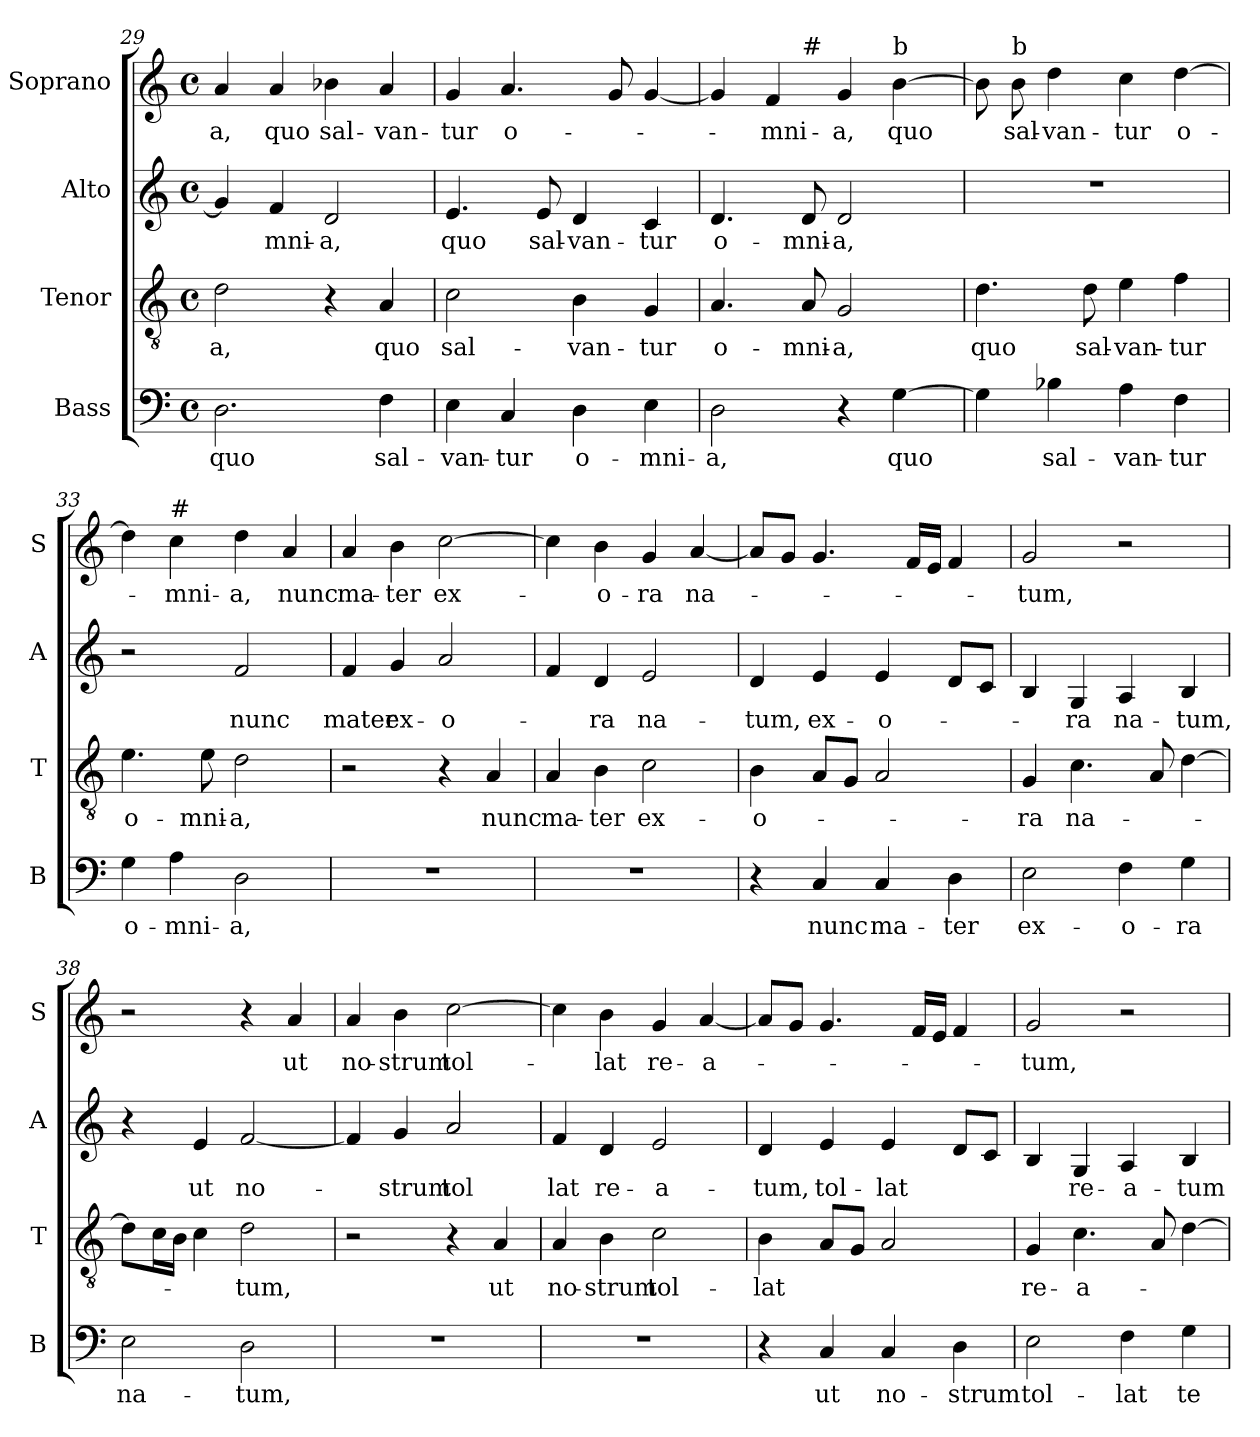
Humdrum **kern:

**kern	**text	**kern	**text	**kern	**text	**kern	**text
*part4	*part4	*part3	*part3	*part2	*part2	*part1	*part1
*staff4	*staff4	*staff3	*staff3	*staff2	*staff2	*staff1	*staff1
*I"Bass	*	*I"Tenor	*	*I"Alto	*	*I"Soprano	*
*I'B	*	*I'T	*	*I'A	*	*I'S	*
*clefF4	*	*clefGv2	*	*clefG2	*	*clefG2	*
*k[]	*	*k[]	*	*k[]	*	*k[]	*
*C:	*	*C:	*	*C:	*	*C:	*
*M4/4	*	*M4/4	*	*M4/4	*	*M4/4	*
*met(c)	*	*met(c)	*	*met(c)	*	*met(c)	*
=29	=29	=29	=29	=29	=29	=29	=29
!	!LO:LY:b	!	!LO:LY:b	!	!	!	!LO:LY:b
2.D\	quo	2d\	-a,	4g/]	.	4a/	-a,
!	!	!	!	!	!LO:LY:b	!	!LO:LY:b
.	.	.	.	4f/	-mni-	4a/	quo
!	!	!	!	!	!LO:LY:b	!	!LO:LY:b
.	.	4r	.	2d/	-a,	4b-X\	sal-
!	!LO:LY:b	!	!LO:LY:b	!	!	!	!LO:LY:b
4F\	sal-	4A/	quo	.	.	4a/	-van-
!!LO:LB:g=z
=30	=30	=30	=30	=30	=30	=30	=30
!	!LO:LY:b	!	!LO:LY:b	!	!LO:LY:b	!	!LO:LY:b
4E\	-van-	2c\	sal-	4.e/	quo	4g/	-tur
!	!LO:LY:b	!	!	!	!	!	!LO:LY:b
4C/	-tur	.	.	.	.	4.a/	o-
!	!	!	!	!	!LO:LY:b	!	!
.	.	.	.	8e/	sal-	.	.
!	!LO:LY:b	!	!LO:LY:b	!	!LO:LY:b	!	!
4D\	o-	4B\	-van-	4d/	-van-	.	.
.	.	.	.	.	.	8g/	.
!	!LO:LY:b	!	!LO:LY:b	!	!LO:LY:b	!	!
4E\	-mni-	4G/	-tur	4c/	-tur	[4g/	.
=31	=31	=31	=31	=31	=31	=31	=31
!	!LO:LY:b	!	!LO:LY:b	!	!LO:LY:b	!	!
*	*	*	*	*	*	*^	*
2D\	-a,	4.A/	o-	4.d/	o-	4g/]	4.ryy	.
!	!	!	!	!	!	!	!	!LO:LY:b
.	.	.	.	.	.	4f/	.	-mni-
!	!	!	!	!	!	!	!LO:TX:a:t=#	!
!	!	!	!LO:LY:b	!	!LO:LY:b	!	!	!
.	.	8A/	-mni-	8d/	-mni-	.	2ryy	.
!	!	!	!LO:LY:b	!	!LO:LY:b	!	!	!LO:LY:b
4r	.	2G/	-a,	2d/	-a,	4g/	.	-a,
!	!	!	!	!	!	!LO:TX:a:t=b	!	!
!	!LO:LY:b	!	!	!	!	!	!	!LO:LY:b
[4G\	quo	.	.	.	.	[4b\	.	quo
.	.	.	.	.	.	.	8ryy	.
=32	=32	=32	=32	=32	=32	=32	=32	=32
!	!	!	!LO:LY:b	!	!	!	!	!
*	*	*	*	*	*	*v	*v	*
4G\]	.	4.d\	quo	1r	.	8b\]	.
!	!	!	!	!	!	!LO:TX:a:t=b	!
!	!	!	!	!	!	!	!LO:LY:b
.	.	.	.	.	.	8b\	sal-
!	!LO:LY:b	!	!	!	!	!	!LO:LY:b
4B-X\	sal-	.	.	.	.	4dd\	-van-
!	!	!	!LO:LY:b	!	!	!	!
.	.	8d\	sal-	.	.	.	.
!	!LO:LY:b	!	!LO:LY:b	!	!	!	!LO:LY:b
4A\	-van-	4e\	-van-	.	.	4cc\	-tur
!	!LO:LY:b	!	!LO:LY:b	!	!	!	!LO:LY:b
4F\	-tur	4f\	-tur	.	.	[4dd\	o-
=33	=33	=33	=33	=33	=33	=33	=33
!	!LO:LY:b	!	!LO:LY:b	!	!	!	!
4G\	o-	4.e\	o-	2r	.	4dd\]	.
!	!	!	!	!	!	!LO:TX:a:t=#	!
!	!LO:LY:b	!	!	!	!	!	!LO:LY:b
4A\	-mni-	.	.	.	.	4cc\	-mni-
!	!	!	!LO:LY:b	!	!	!	!
.	.	8e\	-mni-	.	.	.	.
!	!LO:LY:b	!	!LO:LY:b	!	!LO:LY:b	!	!LO:LY:b
2D\	-a,	2d\	-a,	2f/	nunc	4dd\	-a,
!	!	!	!	!	!	!	!LO:LY:b
.	.	.	.	.	.	4a/	nunc
=34	=34	=34	=34	=34	=34	=34	=34
!	!	!	!	!	!LO:LY:b	!	!LO:LY:b
1r	.	2r	.	4f/	mater	4a/	ma-
!	!	!	!	!	!LO:LY:b	!	!LO:LY:b
.	.	.	.	4g/	ex-	4b\	-ter
!	!	!	!	!	!LO:LY:b	!	!LO:LY:b
.	.	4r	.	2a/	-o-	[2cc\	ex-
!	!	!	!LO:LY:b	!	!	!	!
.	.	4A/	nunc	.	.	.	.
=35	=35	=35	=35	=35	=35	=35	=35
!	!	!	!LO:LY:b	!	!	!	!
1r	.	4A/	ma-	4f/	.	4cc\]	.
!	!	!	!LO:LY:b	!	!LO:LY:b	!	!LO:LY:b
.	.	4B\	-ter	4d/	-ra	4b\	-o-
!	!	!	!LO:LY:b	!	!LO:LY:b	!	!LO:LY:b
.	.	2c\	ex-	2e/	na-	4g/	-ra
!	!	!	!	!	!	!	!LO:LY:b
.	.	.	.	.	.	[4a/	na-
!!LO:PB:g=z
=36	=36	=36	=36	=36	=36	=36	=36
!	!	!	!LO:LY:b	!	!LO:LY:b	!	!
4r	.	4B\	-o-	4d/	-tum,	8a/L]	.
.	.	.	.	.	.	8g/J	.
!	!LO:LY:b	!	!	!	!LO:LY:b	!	!
4C/	nunc	8A/L	.	4e/	ex-	4.g/	.
.	.	8G/J	.	.	.	.	.
!	!LO:LY:b	!	!	!	!LO:LY:b	!	!
4C/	ma-	2A/	.	4e/	-o-	.	.
.	.	.	.	.	.	16f/LL	.
.	.	.	.	.	.	16e/JJ	.
!	!LO:LY:b	!	!	!	!	!	!
4D\	-ter	.	.	8d/L	.	4f/	.
.	.	.	.	8c/J	.	.	.
=37	=37	=37	=37	=37	=37	=37	=37
!	!LO:LY:b	!	!LO:LY:b	!	!	!	!LO:LY:b
2E\	ex-	4G/	-ra	4B/	.	2g/	-tum,
!	!	!	!LO:LY:b	!	!LO:LY:b	!	!
.	.	4.c\	na-	4G/	-ra	.	.
!	!LO:LY:b	!	!	!	!LO:LY:b	!	!
4F\	-o-	.	.	4A/	na-	2r	.
.	.	8A/	.	.	.	.	.
!	!LO:LY:b	!	!	!	!LO:LY:b	!	!
4G\	-ra	[4d\	.	4B/	-tum,	.	.
=38	=38	=38	=38	=38	=38	=38	=38
!	!LO:LY:b	!	!	!	!	!	!
2E\	na-	8d\L]	.	4r	.	2r	.
.	.	16c\L	.	.	.	.	.
.	.	16B\JJ	.	.	.	.	.
!	!	!	!	!	!LO:LY:b	!	!
.	.	4c\	.	4e/	ut	.	.
!	!LO:LY:b	!	!LO:LY:b	!	!LO:LY:b	!	!
2D\	-tum,	2d\	-tum,	[2f/	no-	4r	.
!	!	!	!	!	!	!	!LO:LY:b
.	.	.	.	.	.	4a/	ut
=39	=39	=39	=39	=39	=39	=39	=39
!	!	!	!	!	!	!	!LO:LY:b
1r	.	2r	.	4f/]	.	4a/	no-
!	!	!	!	!	!LO:LY:b	!	!LO:LY:b
.	.	.	.	4g/	-strum	4b\	-strum
!	!	!	!	!	!LO:LY:b	!	!LO:LY:b
.	.	4r	.	2a/	tol	[2cc\	tol-
!	!	!	!LO:LY:b	!	!	!	!
.	.	4A/	ut	.	.	.	.
=40	=40	=40	=40	=40	=40	=40	=40
!	!	!	!LO:LY:b	!	!LO:LY:b	!	!
1r	.	4A/	no-	4f/	lat	4cc\]	.
!	!	!	!LO:LY:b	!	!LO:LY:b	!	!LO:LY:b
.	.	4B\	-strum	4d/	re-	4b\	-lat
!	!	!	!LO:LY:b	!	!LO:LY:b	!	!LO:LY:b
.	.	2c\	tol-	2e/	-a-	4g/	re-
!	!	!	!	!	!	!	!LO:LY:b
.	.	.	.	.	.	[4a/	-a-
=41	=41	=41	=41	=41	=41	=41	=41
!	!	!	!LO:LY:b	!	!LO:LY:b	!	!
4r	.	4B\	-lat	4d/	-tum,	8a/L]	.
.	.	.	.	.	.	8g/J	.
!	!LO:LY:b	!	!	!	!LO:LY:b	!	!
4C/	ut	8A/L	.	4e/	tol-	4.g/	.
.	.	8G/J	.	.	.	.	.
!	!LO:LY:b	!	!	!	!LO:LY:b	!	!
4C/	no-	2A/	.	4e/	-lat	.	.
.	.	.	.	.	.	16f/LL	.
.	.	.	.	.	.	16e/JJ	.
!	!LO:LY:b	!	!	!	!	!	!
4D\	-strum	.	.	8d/L	.	4f/	.
.	.	.	.	8c/J	.	.	.
!!LO:LB:g=z
=42	=42	=42	=42	=42	=42	=42	=42
!	!LO:LY:b	!	!LO:LY:b	!	!	!	!LO:LY:b
2E\	tol-	4G/	re-	4B/	.	2g/	-tum,
!	!	!	!LO:LY:b	!	!LO:LY:b	!	!
.	.	4.c\	-a-	4G/	re-	.	.
!	!LO:LY:b	!	!	!	!LO:LY:b	!	!
4F\	-lat	.	.	4A/	-a-	2r	.
.	.	8A/	.	.	.	.	.
!	!LO:LY:b	!	!	!	!LO:LY:b	!	!
4G\	te-	[4d\	.	4B/	-tum	.	.
=	=	=	=	=	=	=	=
*-	*-	*-	*-	*-	*-	*-	*-
